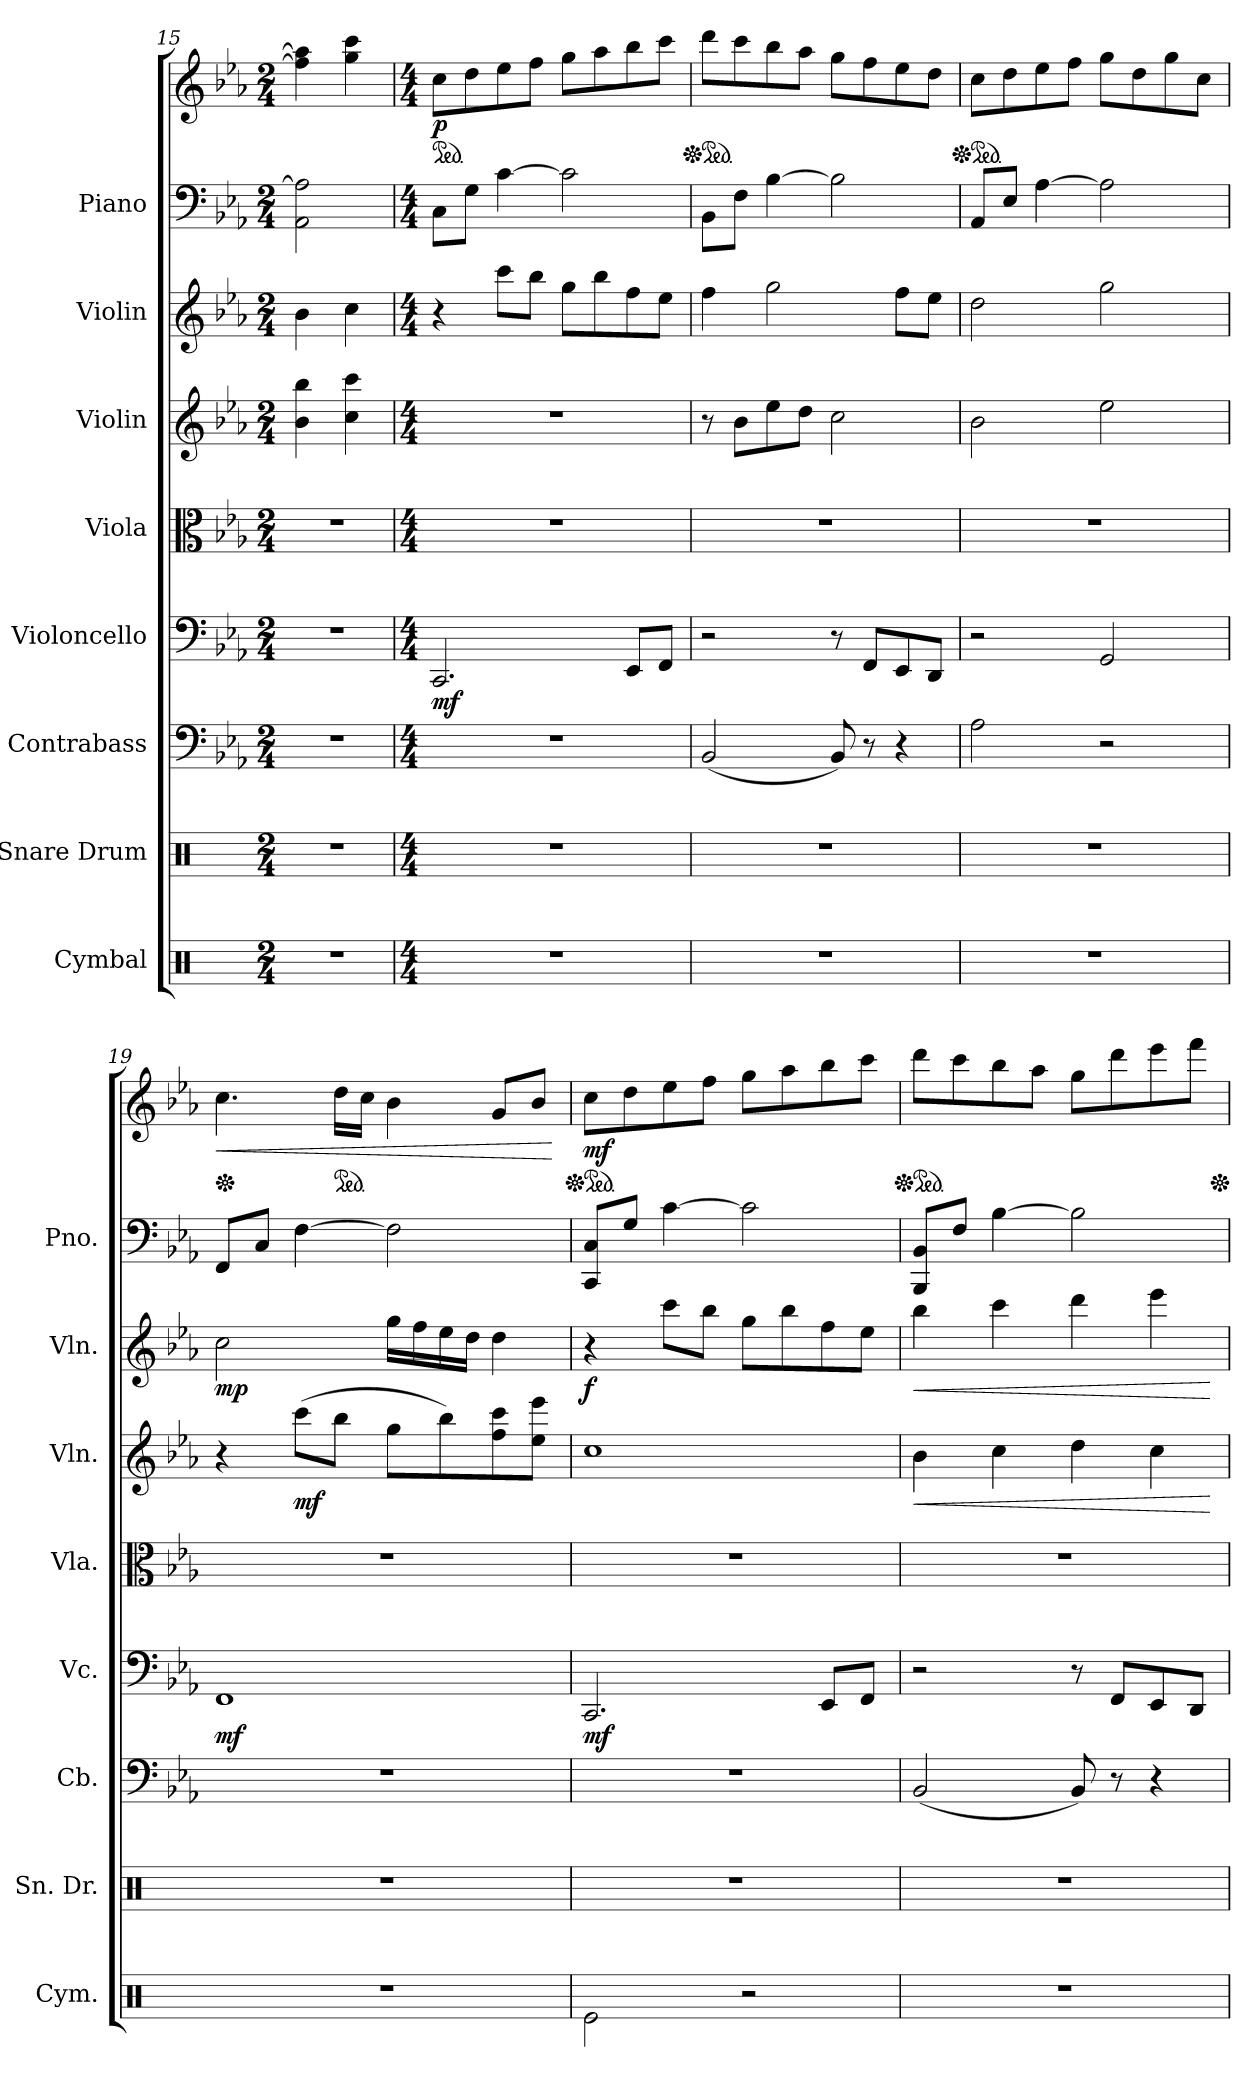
**kern	**kern	**kern	**kern	**dynam	**kern	**kern	**dynam	**kern	**dynam	**kern	**kern	**dynam
*part8	*part7	*part6	*part5	*part5	*part4	*part3	*part3	*part2	*part2	*part1	*part1	*part1
*staff9	*staff8	*staff7	*staff6	*staff6	*staff5	*staff4	*staff4	*staff3	*staff3	*staff2	*staff1	*staff1/2
*I"Cymbal	*I"Snare Drum	*I"Contrabass	*I"Violoncello	*	*I"Viola	*I"Violin	*	*I"Violin	*	*I"Piano	*	*
*I'Cym.	*I'Sn. Dr.	*I'Cb.	*I'Vc.	*	*I'Vla.	*I'Vln.	*	*I'Vln.	*	*I'Pno.	*	*
*clefX	*clefX	*clefF4	*clefF4	*	*clefC3	*clefG2	*	*clefG2	*	*clefF4	*clefG2	*
*	*	*ITrd7c12	*	*	*	*	*	*	*	*	*	*
*k[]	*k[]	*k[b-e-a-]	*k[b-e-a-]	*	*k[b-e-a-]	*k[b-e-a-]	*	*k[b-e-a-]	*	*k[b-e-a-]	*k[b-e-a-]	*
*M2/4	*M2/4	*M2/4	*M2/4	*	*M2/4	*M2/4	*	*M2/4	*	*M2/4	*M2/4	*
=15	=15	=15	=15	=15	=15	=15	=15	=15	=15	=15	=15	=15
2r	2r	2r	2r	.	2r	4b-\ 4bb-\	.	4b-\	.	2AA-\ 2A-\]	4ff\] 4aa-\]	.
.	.	.	.	.	.	4cc\ 4ccc\	.	4cc\	.	.	4gg\ 4ccc\	.
=16	=16	=16	=16	=16	=16	=16	=16	=16	=16	=16	=16	=16
*M4/4	*M4/4	*M4/4	*M4/4	*	*M4/4	*M4/4	*	*M4/4	*	*M4/4	*M4/4	*
*	*	*	*	*	*	*	*	*	*	*	*ped	*
!	!	!	!	!LO:DY:b	!	!	!	!	!	!	!	!LO:DY:b
1r	1r	1r	2.CC/	mf	1r	1r	.	4r	.	8C\L	8cc\L	p
.	.	.	.	.	.	.	.	.	.	8G\J	8dd\	.
.	.	.	.	.	.	.	.	8ccc\L	.	[4c\	8ee-\	.
.	.	.	.	.	.	.	.	8bb-\J	.	.	8ff\J	.
.	.	.	.	.	.	.	.	8gg\L	.	2c\]	8gg\L	.
.	.	.	.	.	.	.	.	8bb-\	.	.	8aa-\	.
.	.	.	8EE-/L	.	.	.	.	8ff\	.	.	8bb-\	.
.	.	.	8FF/J	.	.	.	.	8ee-\J	.	.	8ccc\J	.
!!LO:PB:g=z
=17	=17	=17	=17	=17	=17	=17	=17	=17	=17	=17	=17	=17
*	*	*	*	*	*	*	*	*	*	*	*Xped	*
*	*	*	*	*	*	*	*	*	*	*	*ped	*
1r	1r	(<2BBB-/	2r	.	1r	8r	.	4ff\	.	8BB-\L	8ddd\L	.
.	.	.	.	.	.	8b-\L	.	.	.	8F\J	8ccc\	.
.	.	.	.	.	.	8ee-\	.	2gg\	.	[4B-\	8bb-\	.
.	.	.	.	.	.	8dd\J	.	.	.	.	8aa-\J	.
.	.	8BBB-/)	8r	.	.	2cc\	.	.	.	2B-\]	8gg\L	.
.	.	8r	8FF/L	.	.	.	.	.	.	.	8ff\	.
.	.	4r	8EE-/	.	.	.	.	8ff\L	.	.	8ee-\	.
.	.	.	8DD/J	.	.	.	.	8ee-\J	.	.	8dd\J	.
=18	=18	=18	=18	=18	=18	=18	=18	=18	=18	=18	=18	=18
*	*	*	*	*	*	*	*	*	*	*	*Xped	*
*	*	*	*	*	*	*	*	*	*	*	*ped	*
1r	1r	2AA-\	2r	.	1r	2b-\	.	2dd\	.	8AA-/L	8cc\L	.
.	.	.	.	.	.	.	.	.	.	8E-/J	8dd\	.
.	.	.	.	.	.	.	.	.	.	[4A-\	8ee-\	.
.	.	.	.	.	.	.	.	.	.	.	8ff\J	.
.	.	2r	2GG/	.	.	2ee-\	.	2gg\	.	2A-\]	8gg\L	.
.	.	.	.	.	.	.	.	.	.	.	8dd\	.
.	.	.	.	.	.	.	.	.	.	.	8gg\	.
.	.	.	.	.	.	.	.	.	.	.	8cc\J	.
=19	=19	=19	=19	=19	=19	=19	=19	=19	=19	=19	=19	=19
*	*	*	*	*	*	*	*	*	*	*	*Xped	*
!	!	!	!	!LO:DY:b	!	!	!	!	!LO:DY:b	!	!	!LO:HP:b
1r	1r	1r	1FF	mf	1r	4r	.	2cc\	mp	8FF/L	4.cc\	<
.	.	.	.	.	.	.	.	.	.	8C/J	.	.
!	!	!	!	!	!	!	!LO:DY:b	!	!	!	!	!
.	.	.	.	.	.	(>8ccc\L	mf	.	.	[4F\	.	.
*	*	*	*	*	*	*	*	*	*	*	*ped	*
.	.	.	.	.	.	8bb-\J	.	.	.	.	16dd\LL	.
.	.	.	.	.	.	.	.	.	.	.	16cc\JJ	.
.	.	.	.	.	.	8gg\L	.	16gg\LL	.	2F\]	4b-\	.
.	.	.	.	.	.	.	.	16ff\	.	.	.	.
.	.	.	.	.	.	8bb-\)	.	16ee-\	.	.	.	.
.	.	.	.	.	.	.	.	16dd\JJ	.	.	.	.
.	.	.	.	.	.	8ff\ 8ccc\	.	4dd\	.	.	8g/L	.
.	.	.	.	.	.	8ee-\ 8eee-\J	.	.	.	.	8b-/J	.
.	.	.	.	.	.	.	.	.	.	.	.	[
=20	=20	=20	=20	=20	=20	=20	=20	=20	=20	=20	=20	=20
*	*	*	*	*	*	*	*	*	*	*	*Xped	*
*	*	*	*	*	*	*	*	*	*	*	*ped	*
!	!	!	!	!LO:DY:b	!	!	!	!	!LO:DY:b	!	!	!LO:DY:b
2Re\	1r	1r	2.CC/	mf	1r	1cc	.	4r	f	8CC/ 8C/L	8cc\L	mf
.	.	.	.	.	.	.	.	.	.	8G/J	8dd\	.
.	.	.	.	.	.	.	.	8ccc\L	.	[4c\	8ee-\	.
.	.	.	.	.	.	.	.	8bb-\J	.	.	8ff\J	.
2r	.	.	.	.	.	.	.	8gg\L	.	2c\]	8gg\L	.
.	.	.	.	.	.	.	.	8bb-\	.	.	8aa-\	.
.	.	.	8EE-/L	.	.	.	.	8ff\	.	.	8bb-\	.
.	.	.	8FF/J	.	.	.	.	8ee-\J	.	.	8ccc\J	.
=21	=21	=21	=21	=21	=21	=21	=21	=21	=21	=21	=21	=21
!	!	!	!	!	!	!	!LO:HP:b	!	!LO:HP:b	!	!	!
*	*	*	*	*	*	*	*	*	*	*	*Xped	*
*	*	*	*	*	*	*	*	*	*	*	*ped	*
1r	1r	(<2BBB-/	2r	.	1r	4b-\	<	4bb-\	<	8BBB-/ 8BB-/L	8ddd\L	.
.	.	.	.	.	.	.	.	.	.	8F/J	8ccc\	.
.	.	.	.	.	.	4cc\	.	4ccc\	.	[4B-\	8bb-\	.
.	.	.	.	.	.	.	.	.	.	.	8aa-\J	.
.	.	8BBB-/)	8r	.	.	4dd\	.	4ddd\	.	2B-\]	8gg\L	.
.	.	8r	8FF/L	.	.	.	.	.	.	.	8ddd\	.
.	.	4r	8EE-/	.	.	4cc\	.	4eee-\	.	.	8eee-\	.
.	.	.	8DD/J	.	.	.	.	.	.	.	8fff\J	.
.	.	.	.	.	.	.	[	.	[	.	.	.
*	*	*	*	*	*	*	*	*	*	*	*Xped	*
=	=	=	=	=	=	=	=	=	=	=	=	=
*-	*-	*-	*-	*-	*-	*-	*-	*-	*-	*-	*-	*-
